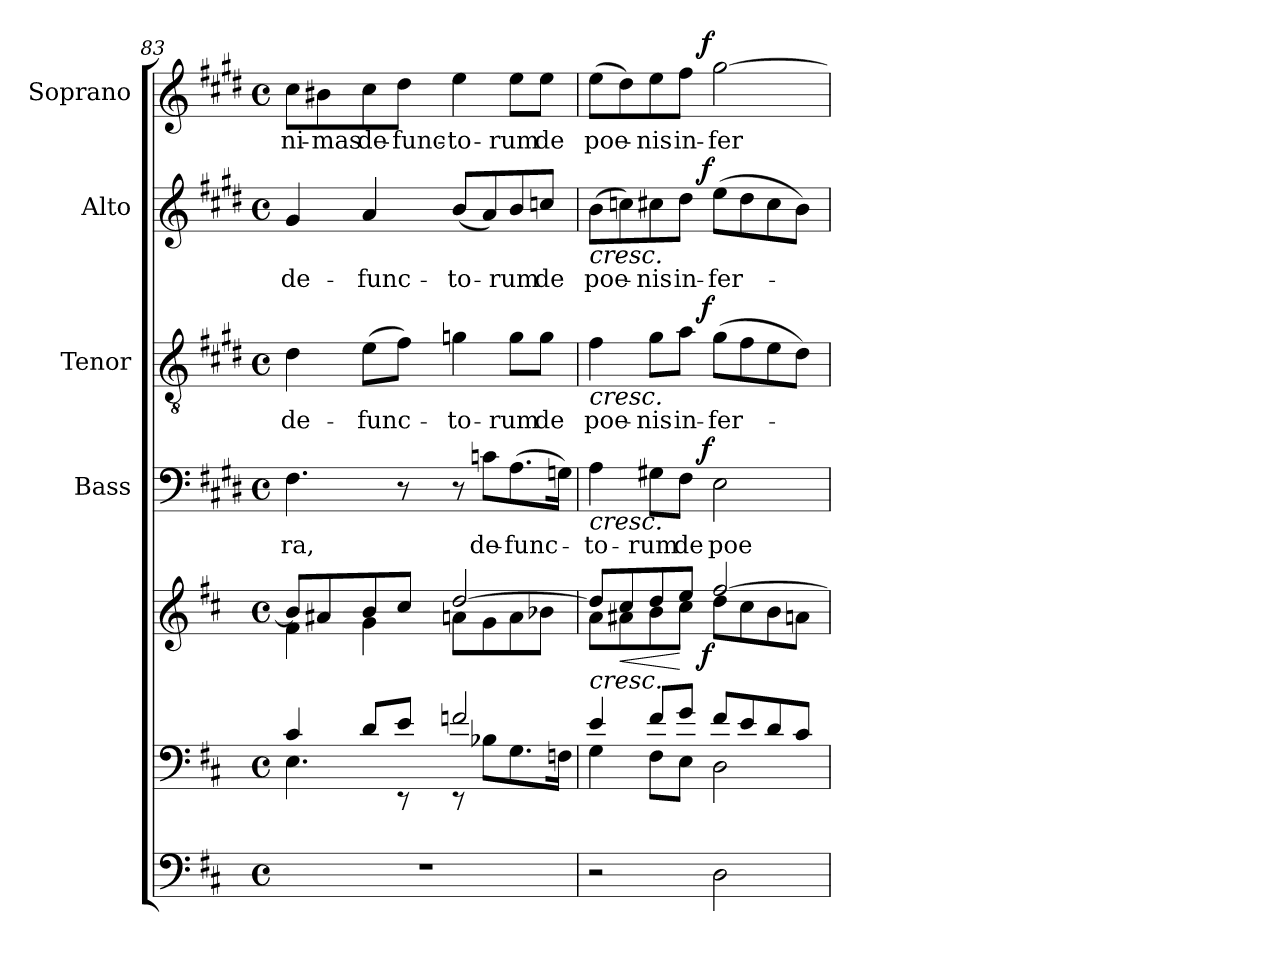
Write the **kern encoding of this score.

**kern	**kern	**kern	**dynam	**kern	**text	**dynam	**kern	**text	**dynam	**kern	**text	**dynam	**kern	**text	**dynam
*part6	*part5	*part5	*part5	*part4	*part4	*part4	*part3	*part3	*part3	*part2	*part2	*part2	*part1	*part1	*part1
*staff7	*staff6	*staff5	*staff5/6	*staff4	*staff4	*staff4	*staff3	*staff3	*staff3	*staff2	*staff2	*staff2	*staff1	*staff1	*staff1
*	*	*	*	*I"Bass	*	*	*I"Tenor	*	*	*I"Alto	*	*	*I"Soprano	*	*
*	*	*	*	*I'B	*	*	*I'T	*	*	*I'A	*	*	*I'S	*	*
*clefF4	*clefF4	*clefG2	*	*clefF4	*	*	*clefGv2	*	*	*clefG2	*	*	*clefG2	*	*
*	*	*	*	*ITrd1c2	*	*	*ITrd1c2	*	*	*ITrd1c2	*	*	*ITrd1c2	*	*
*k[f#c#]	*k[f#c#]	*k[f#c#]	*	*k[f#c#]	*	*	*k[f#c#]	*	*	*k[f#c#]	*	*	*k[f#c#]	*	*
*D:	*D:	*D:	*	*D:	*	*	*D:	*	*	*D:	*	*	*D:	*	*
*M4/4	*M4/4	*M4/4	*	*M4/4	*	*	*M4/4	*	*	*M4/4	*	*	*M4/4	*	*
*met(c)	*met(c)	*met(c)	*	*met(c)	*	*	*met(c)	*	*	*met(c)	*	*	*met(c)	*	*
=83	=83	=83	=83	=83	=83	=83	=83	=83	=83	=83	=83	=83	=83	=83	=83
*	*^	*^	*	*	*	*	*	*	*	*	*	*	*	*	*
1r	4c#/	4.E\	8b/L]	4f#\	.	4.E\	-ra,	.	4c#\	de-	.	4f#/	de-	.	8b\L	-ni-	.
.	.	.	8a#X/	.	.	.	.	.	.	.	.	.	.	.	8a#X\	-mas	.
.	8d/L	.	8b/	4g\	.	.	.	.	(8d\L	-func-	.	4g/	-func-	.	8b\	de-	.
.	8e/J	8rEE	8cc#/J	.	.	8r	.	.	8e\J)	.	.	.	.	.	8cc#\J	-func-	.
.	2fn/	8rEE	[>2dd/	8a\L	.	8r	.	.	4fn\	-to-	.	(8a/L	-to-	.	4dd\	-to-	.
.	.	8B-X\L	.	8g\	.	8B-X\L	de-	.	.	.	.	8g/)	.	.	.	.	.
.	.	8.G\	.	8a\	.	(8.G\	-func-	.	8f\L	-rum	.	8a/	-rum	.	8dd\L	-rum	.
.	.	.	.	8b-X\J	.	.	.	.	8f\J	de	.	8b-X/J	de	.	8dd\J	de	.
.	.	16Fn\Jk	.	.	.	16Fn\Jk)	.	.	.	.	.	.	.	.	.	.	.
*	*	*	*v	*v	*	*	*	*	*	*	*	*	*	*	*	*	*
!!LO:LB:g=z
=84	=84	=84	=84	=84	=84	=84	=84	=84	=84	=84	=84	=84	=84	=84	=84	=84
!	!	!	!	!LO:HP:b	!	!	!LO:HP:b	!	!	!LO:HP:b	!	!	!LO:HP:b	!	!	!
*	*	*	*^	*	*^	*	*	*^	*	*	*^	*	*	*^	*	*
*	*	*	*	*^	*	*	*	*	*	*	*	*	*	*	*	*	*	*	*	*	*
2r	4e/	4G\	8dd/L]	8a\L	4...ryy	<	4G\	4...ryy	-to-	<	4e\	4...ryy	poe-	<	(8a\L	4...ryy	poe-	<	(8dd\L	4...ryy	poe-	.
!	!	!	!	!	!	!LO:HP:b	!	!	!	!	!	!	!	!	!	!	!	!	!	!	!	!
.	.	.	8cc#/	8a#X\	.	<	.	.	.	.	.	.	.	.	8b-X\)	.	.	.	8cc#\)	.	.	.
.	8f#/L	8F#\L	8dd/	8b\	.	.	8F#X\L	.	-rum	.	8f#\L	.	-nis	.	8bn\	.	-nis	.	8dd\	.	-nis	.
.	8g/J	8E\J	8ee/J	8cc#\J	.	[	8E\J	.	de	.	8g\J	.	in-	.	8cc#\J	.	in-	.	8ee\J	.	in-	.
!	!	!	!	!	!	!LO:DY:b	!	!	!	!LO:DY:b	!	!	!	!LO:DY:b	!	!	!	!LO:DY:b	!	!	!	!LO:DY:b
.	.	.	.	.	2ryy	f	.	2ryy	.	f	.	2ryy	.	f	.	2ryy	.	f	.	2ryy	.	f
2D\	8f#/L	2D\	[>2ff#/	8dd\L	.	[	2D\	.	poe-	[	(8f#\L	.	-fer-	[	(8dd\L	.	-fer-	[	[2ff#\	.	-fer-	.
.	8e/	.	.	8cc#\	.	.	.	.	.	.	8e\	.	.	.	8cc#\	.	.	.	.	.	.	.
.	8d/	.	.	8b\	.	.	.	.	.	.	8d\	.	.	.	8b\	.	.	.	.	.	.	.
.	8c#/J	.	.	8an\J	.	.	.	.	.	.	8c#\J)	.	.	.	8a\J)	.	.	.	.	.	.	.
.	.	.	.	.	32ryy	.	.	32ryy	.	.	.	32ryy	.	.	.	32ryy	.	.	.	32ryy	.	.
*	*v	*v	*	*	*	*	*v	*v	*	*	*v	*v	*	*	*v	*v	*	*	*v	*v	*	*
*	*	*v	*v	*v	*	*	*	*	*	*	*	*	*	*	*	*	*
=	=	=	=	=	=	=	=	=	=	=	=	=	=	=	=
*-	*-	*-	*-	*-	*-	*-	*-	*-	*-	*-	*-	*-	*-	*-	*-
